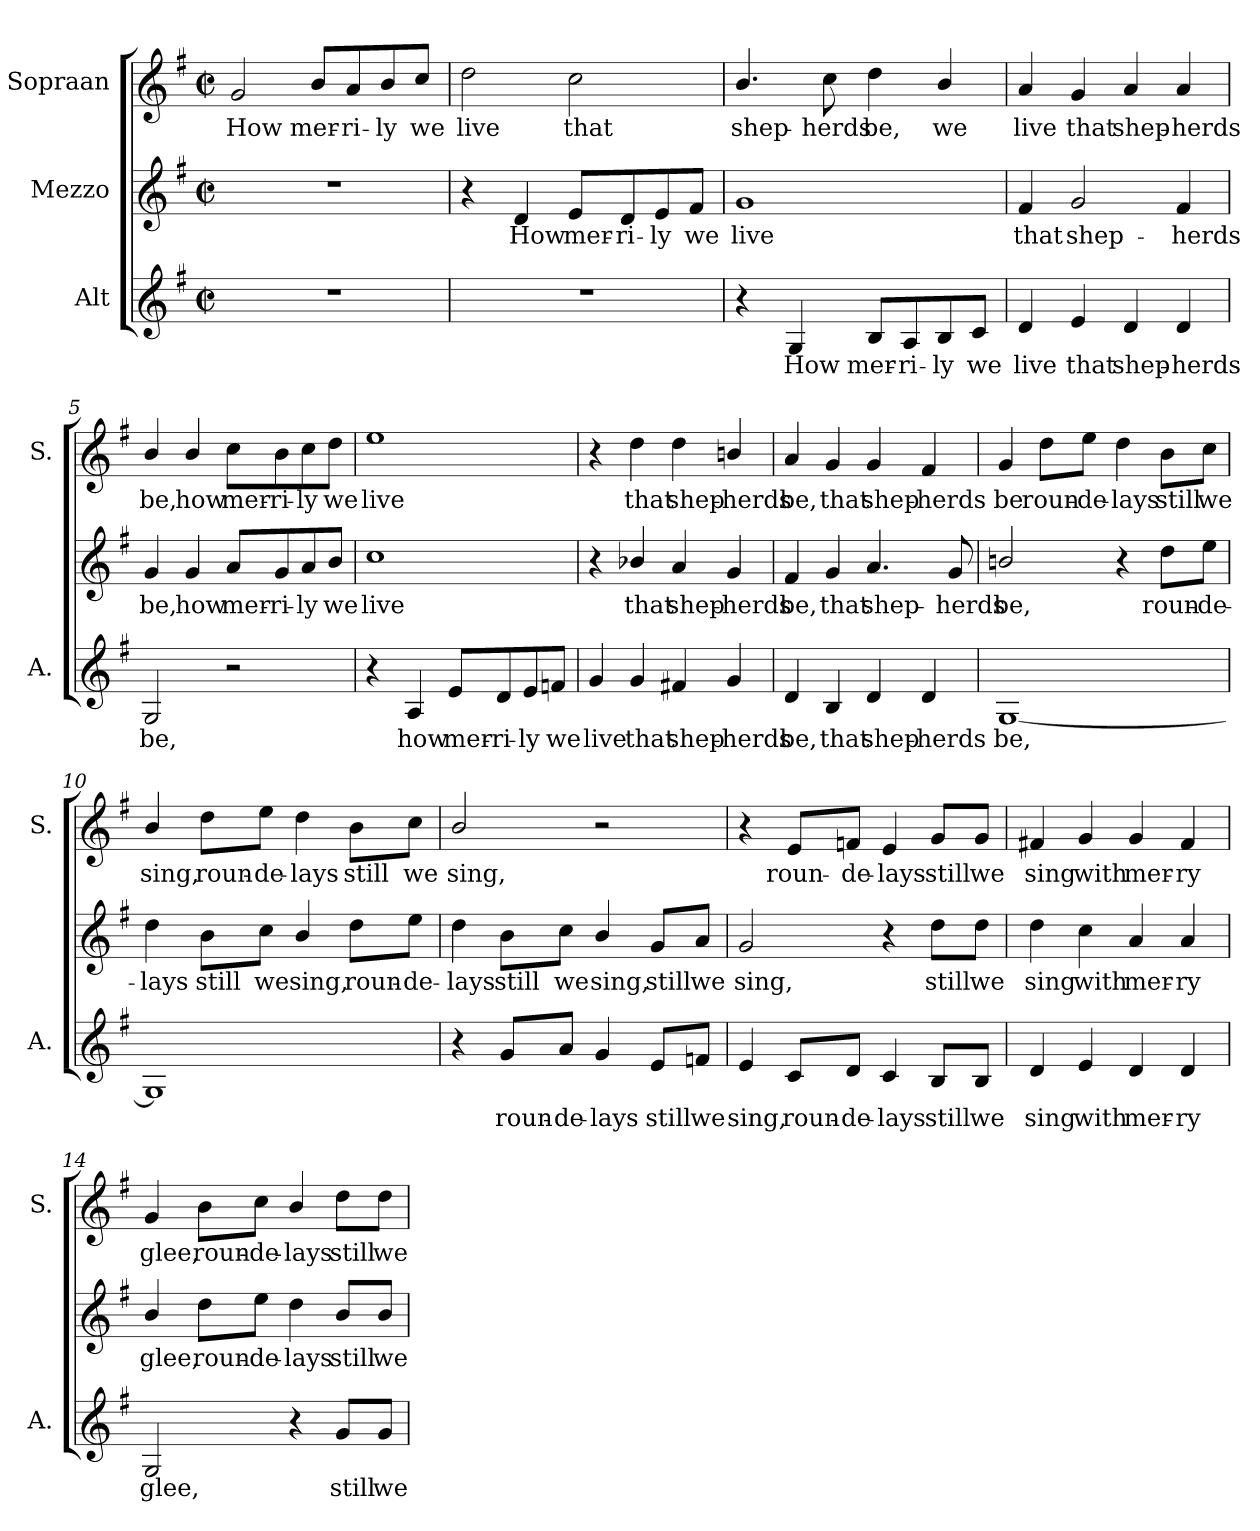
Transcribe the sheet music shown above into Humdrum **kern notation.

**kern	**text	**kern	**text	**kern	**text
*part3	*part3	*part2	*part2	*part1	*part1
*staff3	*staff3	*staff2	*staff2	*staff1	*staff1
*I"Alt	*	*I"Mezzo	*	*I"Sopraan	*
*I'A.	*	*	*	*I'S.	*
*clefG2	*	*clefG2	*	*clefG2	*
*k[f#]	*	*k[f#]	*	*k[f#]	*
*G:	*	*G:	*	*G:	*
*M2/2	*	*M2/2	*	*M2/2	*
*met(c|)	*	*met(c|)	*	*met(c|)	*
*MM130	*	*MM130	*	*MM130	*
=1	=1	=1	=1	=1	=1
!	!	!	!	!	!LO:LY:b
1r	.	1r	.	2g/	How
!	!	!	!	!	!LO:LY:b
.	.	.	.	8b/L	mer-
!	!	!	!	!	!LO:LY:b
.	.	.	.	8a/	-ri-
!	!	!	!	!	!LO:LY:b
.	.	.	.	8b/	-ly
!	!	!	!	!	!LO:LY:b
.	.	.	.	8cc/J	we
=2	=2	=2	=2	=2	=2
!	!	!	!	!	!LO:LY:b
1r	.	4r	.	2dd\	live
!	!	!	!LO:LY:b	!	!
.	.	4d/	How	.	.
!	!	!	!LO:LY:b	!	!LO:LY:b
.	.	8e/L	mer-	2cc\	that
!	!	!	!LO:LY:b	!	!
.	.	8d/	-ri-	.	.
!	!	!	!LO:LY:b	!	!
.	.	8e/	-ly	.	.
!	!	!	!LO:LY:b	!	!
.	.	8f#/J	we	.	.
=3	=3	=3	=3	=3	=3
!	!	!	!LO:LY:b	!	!LO:LY:b
4r	.	1g	live	4.b/	shep-
!	!LO:LY:b	!	!	!	!
4G/	How	.	.	.	.
!	!	!	!	!	!LO:LY:b
.	.	.	.	8cc\	-herds
!	!LO:LY:b	!	!	!	!LO:LY:b
8B/L	mer-	.	.	4dd\	be,
!	!LO:LY:b	!	!	!	!
8A/	-ri-	.	.	.	.
!	!LO:LY:b	!	!	!	!LO:LY:b
8B/	-ly	.	.	4b/	we
!	!LO:LY:b	!	!	!	!
8c/J	we	.	.	.	.
=4	=4	=4	=4	=4	=4
!	!LO:LY:b	!	!LO:LY:b	!	!LO:LY:b
4d/	live	4f#/	that	4a/	live
!	!LO:LY:b	!	!LO:LY:b	!	!LO:LY:b
4e/	that	2g/	shep-	4g/	that
!	!LO:LY:b	!	!	!	!LO:LY:b
4d/	shep-	.	.	4a/	shep-
!	!LO:LY:b	!	!LO:LY:b	!	!LO:LY:b
4d/	-herds	4f#/	-herds	4a/	-herds
=5	=5	=5	=5	=5	=5
!	!LO:LY:b	!	!LO:LY:b	!	!LO:LY:b
2G/	be,	4g/	be,	4b/	be,
!	!	!	!LO:LY:b	!	!LO:LY:b
.	.	4g/	how	4b/	how
!	!	!	!LO:LY:b	!	!LO:LY:b
2r	.	8a/L	mer-	8cc\L	mer-
!	!	!	!LO:LY:b	!	!LO:LY:b
.	.	8g/	-ri-	8b\	-ri-
!	!	!	!LO:LY:b	!	!LO:LY:b
.	.	8a/	-ly	8cc\	-ly
!	!	!	!LO:LY:b	!	!LO:LY:b
.	.	8b/J	we	8dd\J	we
!!LO:LB:g=z
=6	=6	=6	=6	=6	=6
!	!	!	!LO:LY:b	!	!LO:LY:b
4r	.	1cc	live	1ee	live
!	!LO:LY:b	!	!	!	!
4A/	how	.	.	.	.
!	!LO:LY:b	!	!	!	!
8e/L	mer-	.	.	.	.
!	!LO:LY:b	!	!	!	!
8d/	-ri-	.	.	.	.
!	!LO:LY:b	!	!	!	!
8e/	-ly	.	.	.	.
!	!LO:LY:b	!	!	!	!
8fn/J	we	.	.	.	.
=7	=7	=7	=7	=7	=7
!	!LO:LY:b	!	!	!	!
4g/	live	4r	.	4r	.
!	!LO:LY:b	!	!LO:LY:b	!	!LO:LY:b
4g/	that	4b-X/	that	4dd\	that
!	!LO:LY:b	!	!LO:LY:b	!	!LO:LY:b
4f#X/	shep-	4a/	shep-	4dd\	shep-
!	!LO:LY:b	!	!LO:LY:b	!	!LO:LY:b
4g/	-herds	4g/	-herds	4bn/	-herds
=8	=8	=8	=8	=8	=8
!	!LO:LY:b	!	!LO:LY:b	!	!LO:LY:b
4d/	be,	4f#/	be,	4a/	be,
!	!LO:LY:b	!	!LO:LY:b	!	!LO:LY:b
4B/	that	4g/	that	4g/	that
!	!LO:LY:b	!	!LO:LY:b	!	!LO:LY:b
4d/	shep-	4.a/	shep-	4g/	shep-
!	!LO:LY:b	!	!	!	!LO:LY:b
4d/	-herds	.	.	4f#/	-herds
!	!	!	!LO:LY:b	!	!
.	.	8g/	-herds	.	.
=9	=9	=9	=9	=9	=9
!	!LO:LY:b	!	!LO:LY:b	!	!LO:LY:b
[1G	be,	2bn/	be,	4g/	be
!	!	!	!	!	!LO:LY:b
.	.	.	.	8dd\L	roun-
!	!	!	!	!	!LO:LY:b
.	.	.	.	8ee\J	-de-
!	!	!	!	!	!LO:LY:b
.	.	4r	.	4dd\	-lays
!	!	!	!LO:LY:b	!	!LO:LY:b
.	.	8dd\L	roun-	8b\L	still
!	!	!	!LO:LY:b	!	!LO:LY:b
.	.	8ee\J	-de-	8cc\J	we
=10	=10	=10	=10	=10	=10
!	!	!	!LO:LY:b	!	!LO:LY:b
1G]	.	4dd\	-lays	4b/	sing,
!	!	!	!LO:LY:b	!	!LO:LY:b
.	.	8b\L	still	8dd\L	roun-
!	!	!	!LO:LY:b	!	!LO:LY:b
.	.	8cc\J	we	8ee\J	-de-
!	!	!	!LO:LY:b	!	!LO:LY:b
.	.	4b/	sing,	4dd\	-lays
!	!	!	!LO:LY:b	!	!LO:LY:b
.	.	8dd\L	roun-	8b\L	still
!	!	!	!LO:LY:b	!	!LO:LY:b
.	.	8ee\J	-de-	8cc\J	we
!!LO:LB:g=z
=11	=11	=11	=11	=11	=11
!	!	!	!LO:LY:b	!	!LO:LY:b
4r	.	4dd\	-lays	2b/	sing,
!	!LO:LY:b	!	!LO:LY:b	!	!
8g/L	roun-	8b\L	still	.	.
!	!LO:LY:b	!	!LO:LY:b	!	!
8a/J	-de-	8cc\J	we	.	.
!	!LO:LY:b	!	!LO:LY:b	!	!
4g/	-lays	4b/	sing,	2r	.
!	!LO:LY:b	!	!LO:LY:b	!	!
8e/L	still	8g/L	still	.	.
!	!LO:LY:b	!	!LO:LY:b	!	!
8fn/J	we	8a/J	we	.	.
=12	=12	=12	=12	=12	=12
!	!LO:LY:b	!	!LO:LY:b	!	!
4e/	sing,	2g/	sing,	4r	.
!	!LO:LY:b	!	!	!	!LO:LY:b
8c/L	roun-	.	.	8e/L	roun-
!	!LO:LY:b	!	!	!	!LO:LY:b
8d/J	-de-	.	.	8fn/J	-de-
!	!LO:LY:b	!	!	!	!LO:LY:b
4c/	-lays	4r	.	4e/	-lays
!	!LO:LY:b	!	!LO:LY:b	!	!LO:LY:b
8B/L	still	8dd\L	still	8g/L	still
!	!LO:LY:b	!	!LO:LY:b	!	!LO:LY:b
8B/J	we	8dd\J	we	8g/J	we
=13	=13	=13	=13	=13	=13
!	!LO:LY:b	!	!LO:LY:b	!	!LO:LY:b
4d/	sing	4dd\	sing	4f#X/	sing
!	!LO:LY:b	!	!LO:LY:b	!	!LO:LY:b
4e/	with	4cc\	with	4g/	with
!	!LO:LY:b	!	!LO:LY:b	!	!LO:LY:b
4d/	mer-	4a/	mer-	4g/	mer-
!	!LO:LY:b	!	!LO:LY:b	!	!LO:LY:b
4d/	-ry	4a/	-ry	4f#/	-ry
=14	=14	=14	=14	=14	=14
!	!LO:LY:b	!	!LO:LY:b	!	!LO:LY:b
2G/	glee,	4b/	glee,	4g/	glee,
!	!	!	!LO:LY:b	!	!LO:LY:b
.	.	8dd\L	roun-	8b\L	roun-
!	!	!	!LO:LY:b	!	!LO:LY:b
.	.	8ee\J	-de-	8cc\J	-de-
!	!	!	!LO:LY:b	!	!LO:LY:b
4r	.	4dd\	-lays	4b/	-lays
!	!LO:LY:b	!	!LO:LY:b	!	!LO:LY:b
8g/L	still	8b/L	still	8dd\L	still
!	!LO:LY:b	!	!LO:LY:b	!	!LO:LY:b
8g/J	we	8b/J	we	8dd\J	we
=	=	=	=	=	=
*-	*-	*-	*-	*-	*-
